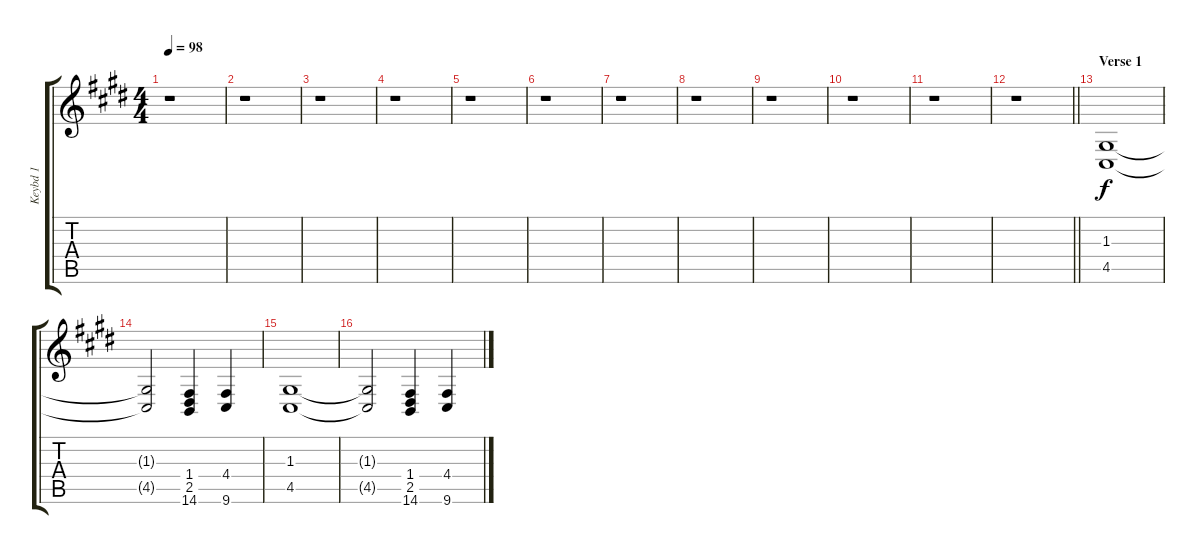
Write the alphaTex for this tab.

\track ("Keybd 1" "Keybd 1") {instrument pad8sweep}
\staff {score tabs}
\tuning (E4 B3 G3 D3 A2 E2) {hide}
\ts (4 4)
\tempo 98
\clef g2
\ks c#minor
r.1{dy f instrument pad8sweep} |
r.1 |
r.1 |
r.1 |
r.1 |
r.1 |
r.1 |
r.1 |
r.1 |
r.1 |
r.1 |
\barLineRight lightlight
r.1 |
\section ("" "Verse 1")
(1.3 4.5).1 |
(1.3{t} 4.5{t}).2 (1.4 2.5 14.6).4 (4.4 9.6).4 |
(1.3 4.5).1 |
(1.3{t} 4.5{t}).2 (1.4 2.5 14.6).4 (4.4 9.6).4
